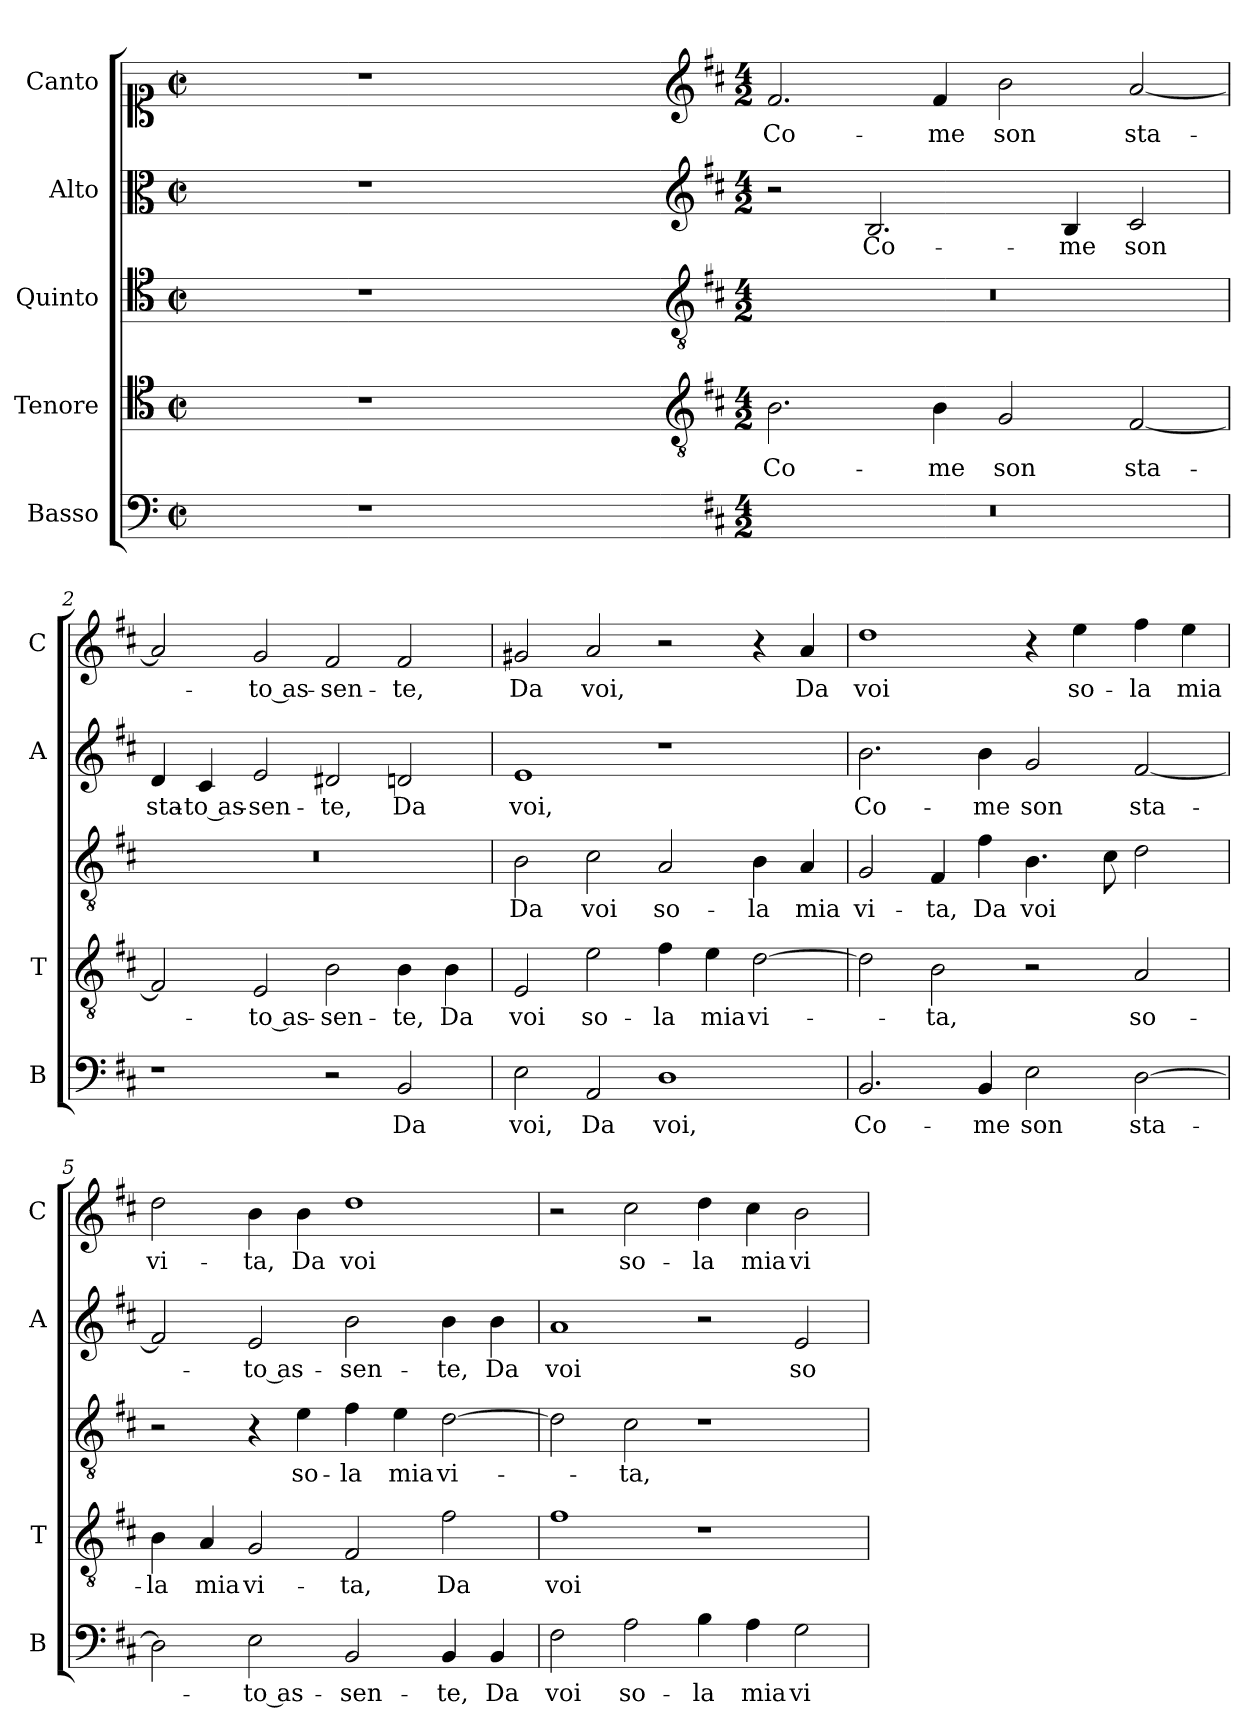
**kern	**text	**kern	**text	**kern	**text	**kern	**text	**kern	**text
*part5	*part5	*part4	*part4	*part3	*part3	*part2	*part2	*part1	*part1
*staff5	*staff5	*staff4	*staff4	*staff3	*staff3	*staff2	*staff2	*staff1	*staff1
*I"Basso	*	*I"Tenore	*	*I"Quinto	*	*I"Alto	*	*I"Canto	*
*I'B	*	*I'T	*	*	*	*I'A	*	*I'C	*
*clefF4	*	*clefC4	*	*clefC4	*	*clefC3	*	*clefC1	*
*k[]	*	*k[]	*	*k[]	*	*k[]	*	*k[]	*
*C:	*	*C:	*	*C:	*	*C:	*	*C:	*
*M2/2	*	*M2/2	*	*M2/2	*	*M2/2	*	*M2/2	*
*met(c|)	*	*met(c|)	*	*met(c|)	*	*met(c|)	*	*met(c|)	*
=	=	=	=	=	=	=	=	=	=
1ryy	.	1ryy	.	1ryy	.	1ryy	.	1ryy	.
=1X-	=1X-	=1X-	=1X-	=1X-	=1X-	=1X-	=1X-	=1X-	=1X-
1r	.	1r	.	1r	.	1r	.	1r	.
1ryy	.	1ryy	.	1ryy	.	1ryy	.	1ryy	.
=1-	=1-	=1-	=1-	=1-	=1-	=1-	=1-	=1-	=1-
*	*	*clefGv2	*	*clefGv2	*	*clefG2	*	*clefG2	*
*k[f#c#]	*	*k[f#c#]	*	*k[f#c#]	*	*k[f#c#]	*	*k[f#c#]	*
*D:	*	*D:	*	*D:	*	*D:	*	*D:	*
*M4/2	*	*M4/2	*	*M4/2	*	*M4/2	*	*M4/2	*
!	!	!	!LO:LY:b	!	!	!	!	!	!LO:LY:b
0r	.	2.B\	Co-	0r	.	2r	.	2.f#/	Co-
!	!	!	!	!	!	!	!LO:LY:b	!	!
.	.	.	.	.	.	2.B/	Co-	.	.
!	!	!	!LO:LY:b	!	!	!	!	!	!LO:LY:b
.	.	4B\	-me	.	.	.	.	4f#/	-me
!	!	!	!LO:LY:b	!	!	!	!	!	!LO:LY:b
.	.	2G/	son	.	.	.	.	2b\	son
!	!	!	!	!	!	!	!LO:LY:b	!	!
.	.	.	.	.	.	4B/	-me	.	.
!	!	!	!LO:LY:b	!	!	!	!LO:LY:b	!	!LO:LY:b
.	.	[2F#/	sta-	.	.	2c#/	son	[2a/	sta-
=2	=2	=2	=2	=2	=2	=2	=2	=2	=2
!	!	!	!	!	!	!	!LO:LY:b	!	!
1r	.	2F#/]	.	0r	.	4d/	sta-	2a/]	.
!	!	!	!	!	!	!	!LO:LY:b	!	!
.	.	.	.	.	.	4c#/	-to as-	.	.
!	!	!	!LO:LY:b	!	!	!	!LO:LY:b	!	!LO:LY:b
.	.	2E/	-to as-	.	.	2e/	-sen-	2g/	-to as-
!	!	!	!LO:LY:b	!	!	!	!LO:LY:b	!	!LO:LY:b
2r	.	2B\	-sen-	.	.	2d#X/	-te,	2f#/	-sen-
!	!LO:LY:b	!	!LO:LY:b	!	!	!	!LO:LY:b	!	!LO:LY:b
2BB/	Da	4B\	-te,	.	.	2dn/	Da	2f#/	-te,
!	!	!	!LO:LY:b	!	!	!	!	!	!
.	.	4B\	Da	.	.	.	.	.	.
=3	=3	=3	=3	=3	=3	=3	=3	=3	=3
!	!LO:LY:b	!	!LO:LY:b	!	!LO:LY:b	!	!LO:LY:b	!	!LO:LY:b
2E\	voi,	2E/	voi	2B\	Da	1e	voi,	2g#X/	Da
!	!LO:LY:b	!	!LO:LY:b	!	!LO:LY:b	!	!	!	!LO:LY:b
2AA/	Da	2e\	so-	2c#\	voi	.	.	2a/	voi,
!	!LO:LY:b	!	!LO:LY:b	!	!LO:LY:b	!	!	!	!
1D	voi,	4f#\	-la	2A/	so-	1r	.	2r	.
!	!	!	!LO:LY:b	!	!	!	!	!	!
.	.	4e\	mia	.	.	.	.	.	.
!	!	!	!LO:LY:b	!	!LO:LY:b	!	!	!	!
.	.	[2d\	vi-	4B\	-la	.	.	4r	.
!	!	!	!	!	!LO:LY:b	!	!	!	!LO:LY:b
.	.	.	.	4A/	mia	.	.	4a/	Da
!!LO:LB:g=z
=4	=4	=4	=4	=4	=4	=4	=4	=4	=4
!	!LO:LY:b	!	!	!	!LO:LY:b	!	!LO:LY:b	!	!LO:LY:b
2.BB/	Co-	2d\]	.	2G/	vi-	2.b\	Co-	1dd	voi
!	!	!	!LO:LY:b	!	!LO:LY:b	!	!	!	!
.	.	2B\	-ta,	4F#/	-ta,	.	.	.	.
!	!LO:LY:b	!	!	!	!LO:LY:b	!	!LO:LY:b	!	!
4BB/	-me	.	.	4f#\	Da	4b\	-me	.	.
!	!LO:LY:b	!	!	!	!LO:LY:b	!	!LO:LY:b	!	!
2E\	son	2r	.	4.B\	voi	2g/	son	4r	.
!	!	!	!	!	!	!	!	!	!LO:LY:b
.	.	.	.	.	.	.	.	4ee\	so-
.	.	.	.	8c#\	.	.	.	.	.
!	!LO:LY:b	!	!LO:LY:b	!	!	!	!LO:LY:b	!	!LO:LY:b
[2D\	sta-	2A/	so-	2d\	.	[2f#/	sta-	4ff#\	-la
!	!	!	!	!	!	!	!	!	!LO:LY:b
.	.	.	.	.	.	.	.	4ee\	mia
=5	=5	=5	=5	=5	=5	=5	=5	=5	=5
!	!	!	!LO:LY:b	!	!	!	!	!	!LO:LY:b
2D\]	.	4B\	-la	2r	.	2f#/]	.	2dd\	vi-
!	!	!	!LO:LY:b	!	!	!	!	!	!
.	.	4A/	mia	.	.	.	.	.	.
!	!LO:LY:b	!	!LO:LY:b	!	!	!	!LO:LY:b	!	!LO:LY:b
2E\	-to as-	2G/	vi-	4r	.	2e/	-to as-	4b\	-ta,
!	!	!	!	!	!LO:LY:b	!	!	!	!LO:LY:b
.	.	.	.	4e\	so-	.	.	4b\	Da
!	!LO:LY:b	!	!LO:LY:b	!	!LO:LY:b	!	!LO:LY:b	!	!LO:LY:b
2BB/	-sen-	2F#/	-ta,	4f#\	-la	2b\	-sen-	1dd	voi
!	!	!	!	!	!LO:LY:b	!	!	!	!
.	.	.	.	4e\	mia	.	.	.	.
!	!LO:LY:b	!	!LO:LY:b	!	!LO:LY:b	!	!LO:LY:b	!	!
4BB/	-te,	2f#\	Da	[2d\	vi-	4b\	-te,	.	.
!	!LO:LY:b	!	!	!	!	!	!LO:LY:b	!	!
4BB/	Da	.	.	.	.	4b\	Da	.	.
=6	=6	=6	=6	=6	=6	=6	=6	=6	=6
!	!LO:LY:b	!	!LO:LY:b	!	!	!	!LO:LY:b	!	!
2F#\	voi	1f#	voi	2d\]	.	1a	voi	2r	.
!	!LO:LY:b	!	!	!	!LO:LY:b	!	!	!	!LO:LY:b
2A\	so-	.	.	2c#\	-ta,	.	.	2cc#\	so-
!	!LO:LY:b	!	!	!	!	!	!	!	!LO:LY:b
4B\	-la	1r	.	1r	.	2r	.	4dd\	-la
!	!LO:LY:b	!	!	!	!	!	!	!	!LO:LY:b
4A\	mia	.	.	.	.	.	.	4cc#\	mia
!	!LO:LY:b	!	!	!	!	!	!LO:LY:b	!	!LO:LY:b
2G\	vi-	.	.	.	.	2e/	so-	2b\	vi-
=	=	=	=	=	=	=	=	=	=
*-	*-	*-	*-	*-	*-	*-	*-	*-	*-
